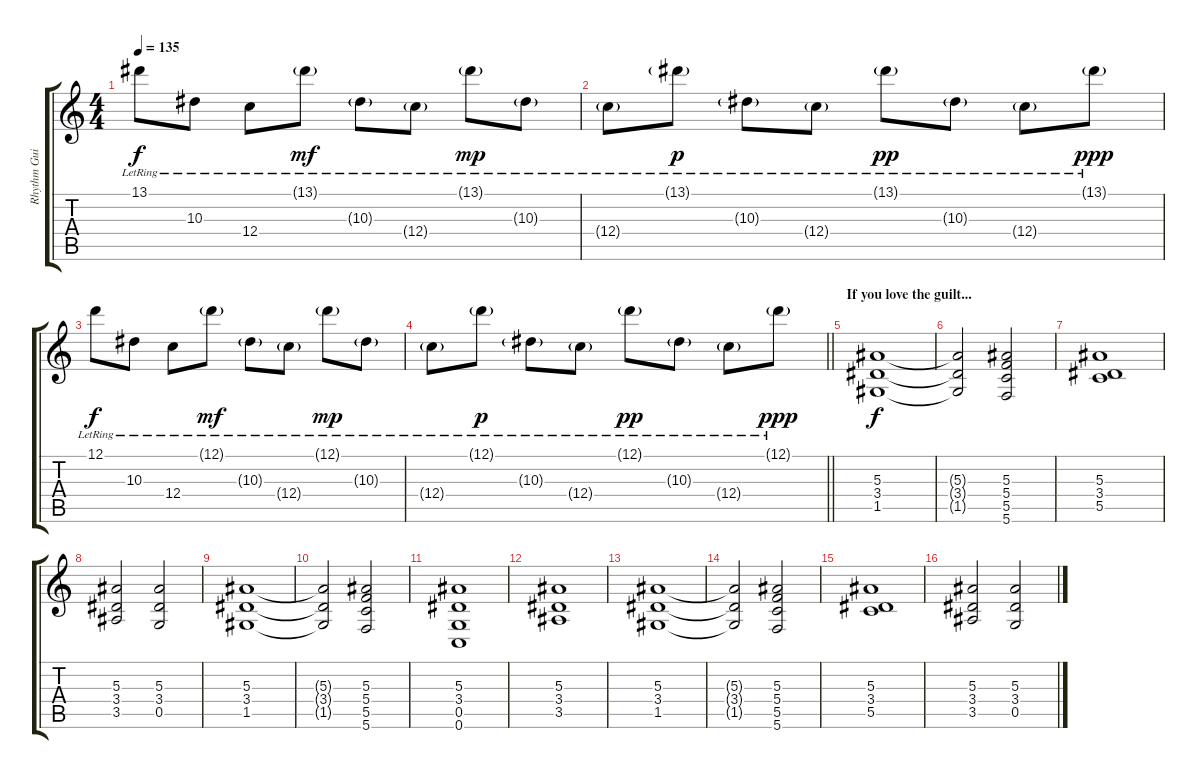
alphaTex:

\track ("Rhythm Guitar L" "Rhythm Gui") {instrument distortionguitar}
\staff {score tabs}
\tuning (D4 A3 F3 C3 G2 C2) {hide}
\ts (4 4)
\tempo 135
\clef g2
\ks c
13.1{lr}.8{dy f} 10.3{lr}.8 12.4{lr}.8 13.1{g lr}.8{dy mf} 10.3{g lr}.8 12.4{g lr}.8 13.1{g lr}.8{dy mp} 10.3{g lr}.8 |
12.4{g lr}.8 13.1{g lr}.8{dy p} 10.3{g lr}.8 12.4{g lr}.8 13.1{g lr}.8{dy pp} 10.3{g lr}.8 12.4{g lr}.8 13.1{g lr}.8{dy ppp} |
12.1{lr}.8{dy f} 10.3{lr}.8 12.4{lr}.8 12.1{g lr}.8{dy mf} 10.3{g lr}.8 12.4{g lr}.8 12.1{g lr}.8{dy mp} 10.3{g lr}.8 |
\barLineRight lightlight
12.4{g lr}.8 12.1{g lr}.8{dy p} 10.3{g lr}.8 12.4{g lr}.8 12.1{g lr}.8{dy pp} 10.3{g lr}.8 12.4{g lr}.8 12.1{g lr}.8{dy ppp} |
\section ("" "If you love the guilt...")
(5.3 3.4 1.5).1{dy f volume 10 balance 0 instrument distortionguitar} |
(5.3{t} 3.4{t} 1.5{t}).2 (5.3 5.4 5.5 5.6).2 |
(5.3 3.4 5.5).1 |
(5.3 3.4 3.5).2 (5.3 3.4 0.5).2 |
(5.3 3.4 1.5).1 |
(5.3{t} 3.4{t} 1.5{t}).2 (5.3 5.4 5.5 5.6).2 |
(5.3 3.4 0.5 0.6).1 |
(5.3 3.4 3.5).1 |
(5.3 3.4 1.5).1 |
(5.3{t} 3.4{t} 1.5{t}).2 (5.3 5.4 5.5 5.6).2 |
(5.3 3.4 5.5).1 |
(5.3 3.4 3.5).2 (5.3 3.4 0.5).2
